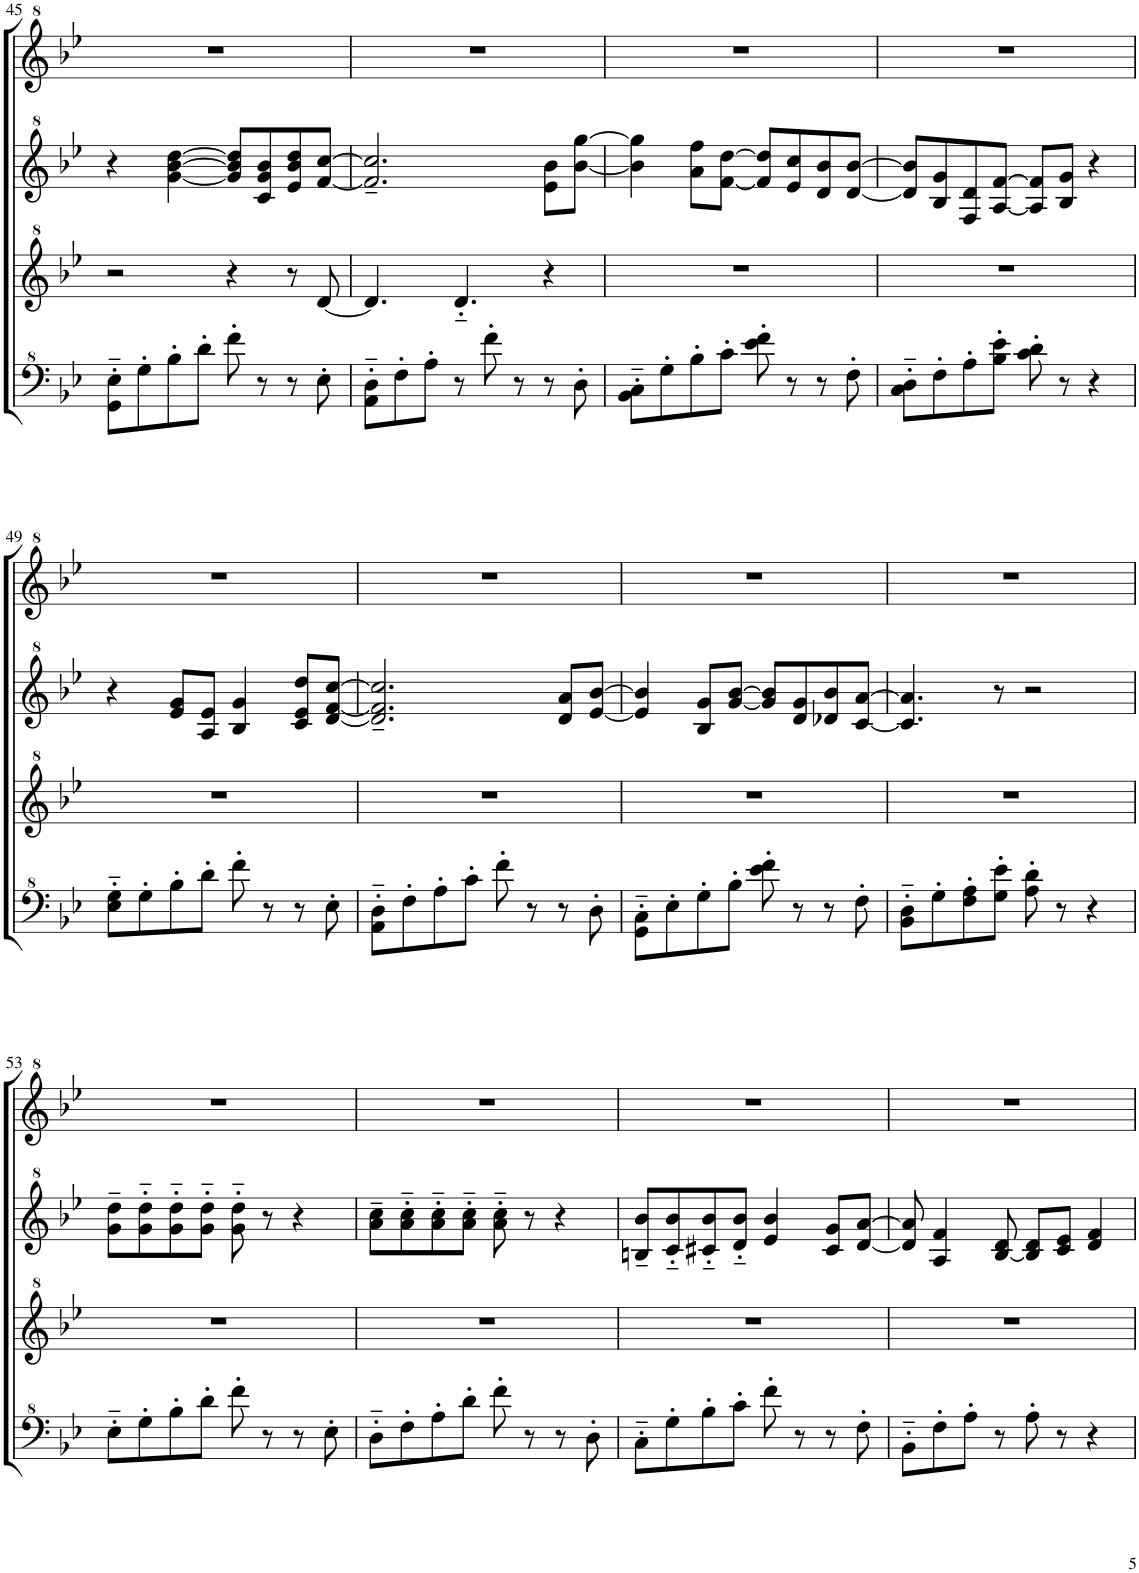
**kern	**kern	**kern	**kern
*part1	*part1	*part1	*part1
*staff4	*staff3	*staff2	*staff1
*I"Model III	*	*	*
!!LO:PB:g=z
*clefF^4	*clefG^2	*clefG^2	*clefG^2
*k[b-e-]	*k[b-e-]	*k[b-e-]	*k[b-e-]
*M4/4	*M4/4	*M4/4	*M4/4
=45	=45	=45	=45
8G\'~ 8e-\'~L	2r	4r	1r
8g'\	.	.	.
8b-'\	.	[4gg\ [4bb-\ [4ddd\	.
8dd'\J	.	.	.
8ff'\	4r	8gg/] 8bb-/] 8ddd/]L	.
8r	.	8cc/ 8gg/ 8bb-/	.
8r	8r	8ee-/ 8bb-/ 8ddd/	.
8e-'\	[8dd/	[8ff/ [8ccc/J	.
=46	=46	=46	=46
8A\'~ 8d\'~L	4.dd/]	2.ff/]~ 2.ccc/]~	1r
8f'\	.	.	.
8a'\J	.	.	.
8r	4.dd'~/	.	.
8ff'\	.	.	.
8r	.	.	.
8r	4r	8ee-\ 8bb-\L	.
8d'\	.	[8bb-\ [8ggg\J	.
=47	=47	=47	=47
8B-\'~ 8c\'~L	1r	4bb-\] 4ggg\]	1r
8g'\	.	.	.
8b-'\	.	8aa\ 8fff\L	.
8cc'\J	.	[8ff\ [8ddd\J	.
8ee-\' 8ff\'	.	8ff/] 8ddd/]L	.
8r	.	8ee-/ 8ccc/	.
8r	.	8dd/ 8bb-/	.
8f'\	.	[8dd/ [8bb-/J	.
=48	=48	=48	=48
8c\'~ 8d\'~L	1r	8dd/] 8bb-/]L	1r
8f'\	.	8b-/ 8gg/	.
8a'\	.	8f/ 8dd/	.
8b-\' 8ee-\'J	.	[8a/ [8ff/J	.
8cc\' 8dd\'	.	8a/] 8ff/]L	.
8r	.	8b-/ 8gg/J	.
4r	.	4r	.
!!LO:LB:g=z
=49	=49	=49	=49
8e-\'~ 8g\'~L	1r	4r	1r
8g'\	.	.	.
8b-'\	.	8ee-/ 8gg/L	.
8dd'\J	.	8a/ 8ee-/J	.
8ff'\	.	4b-/ 4gg/	.
8r	.	.	.
8r	.	8cc/ 8ee-/ 8ddd/L	.
8e-'\	.	[8dd/ [8ff/ [8ccc/J	.
=50	=50	=50	=50
8A\'~ 8d\'~L	1r	2.dd/]~ 2.ff/]~ 2.ccc/]~	1r
8f'\	.	.	.
8a'\	.	.	.
8cc'\J	.	.	.
8ff'\	.	.	.
8r	.	.	.
8r	.	8dd/ 8aa/L	.
8d'\	.	[8ee-/ [8bb-/J	.
=51	=51	=51	=51
8G\'~ 8c\'~L	1r	4ee-/] 4bb-/]	1r
8e-'\	.	.	.
8g'\	.	8b-/ 8gg/L	.
8b-'\J	.	[8gg/ [8bb-/J	.
8ee-\' 8ff\'	.	8gg/] 8bb-/]L	.
8r	.	8dd/ 8gg/	.
8r	.	8dd-X/ 8bb-/	.
8f'\	.	[8cc/ [8aa/J	.
=52	=52	=52	=52
8B-\'~ 8d\'~L	1r	4.cc/] 4.aa/]	1r
8g'\	.	.	.
8f\' 8a\'	.	.	.
8g\' 8ee-\'J	.	8r	.
8a\' 8dd\'	.	2r	.
8r	.	.	.
4r	.	.	.
!!LO:LB:g=z
=53	=53	=53	=53
8e-'~\L	1r	8gg\~ 8ddd\~L	1r
8g'\	.	8gg\'~ 8ddd\'~	.
8b-'\	.	8gg\'~ 8ddd\'~	.
8dd'\J	.	8gg\'~ 8ddd\'~J	.
8ff'\	.	8gg\'~ 8ddd\'~	.
8r	.	8r	.
8r	.	4r	.
8e-'\	.	.	.
=54	=54	=54	=54
8d'~\L	1r	8aa\~ 8ccc\~L	1r
8f'\	.	8aa\'~ 8ccc\'~	.
8a'\	.	8aa\'~ 8ccc\'~	.
8dd'\J	.	8aa\'~ 8ccc\'~J	.
8ff'\	.	8aa\'~ 8ccc\'~	.
8r	.	8r	.
8r	.	4r	.
8d'\	.	.	.
=55	=55	=55	=55
8c'~\L	1r	8bn/~ 8bb-/~L	1r
8g'\	.	8cc/'~ 8bb-/'~	.
8b-'\	.	8cc#X/'~ 8bb-/'~	.
8cc'\J	.	8dd/'~ 8bb-/'~J	.
8ff'\	.	4ee-/ 4bb-/	.
8r	.	.	.
8r	.	8cc#/ 8gg/L	.
8f'\	.	[8dd/ [8aa/J	.
=56	=56	=56	=56
8B-'~\L	1r	8dd/] 8aa/]	1r
8f'\	.	4a/ 4ff/	.
8a'\J	.	.	.
8r	.	[8b-/ 8dd/	.
8a'\	.	8b-/] 8dd/L	.
8r	.	8cc/ 8ee-/J	.
4r	.	4dd/ 4ff/	.
=	=	=	=
*-	*-	*-	*-
